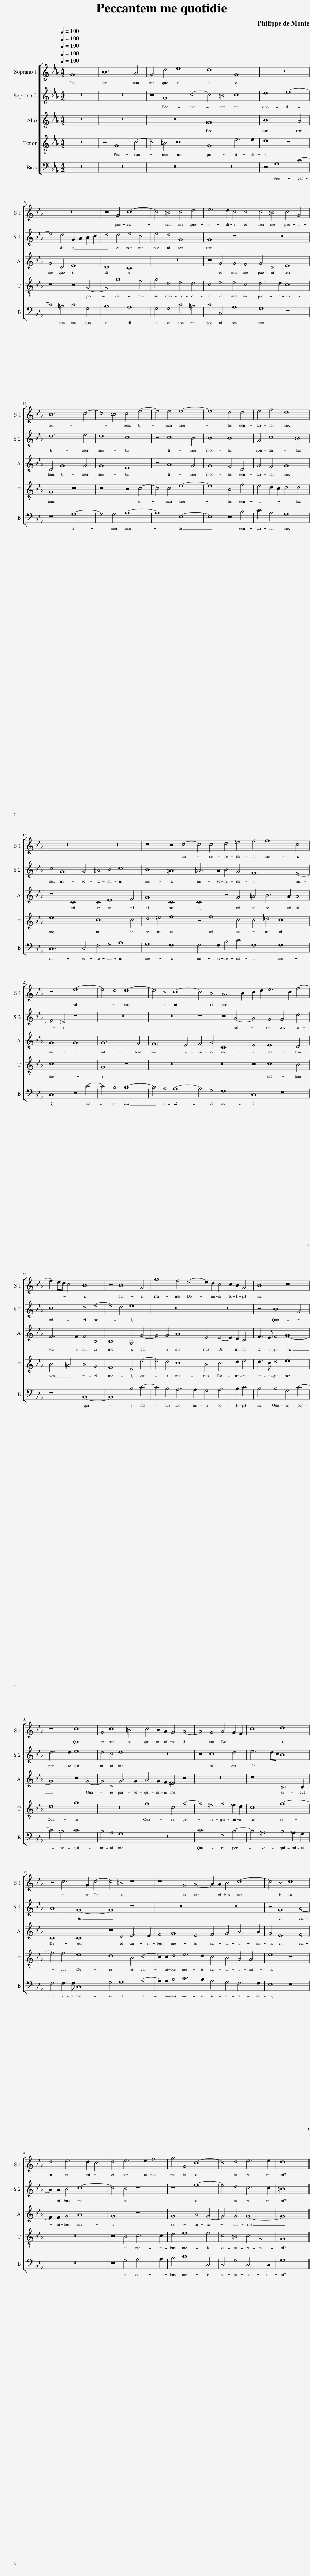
X:1
%%score [ 1 2 3 4 5 ]
L:1/8
Q:1/4=100
M:4/2
I:linebreak $
K:Eb
V:1 treble
V:2 treble
V:3 treble
V:4 treble-8
V:5 bass
V:1
 G16 | B12 A4 | G4 d4 e8 | d8 G8 | z16 |$ %5
 z16 | z4 G4 c8- | c4 =B4 c4 d4 | e6 d2 c4 c4 | c4 =B4 c4 G4 |$ %10
 B12 c4- | c4 =B4 c4 e4- | e4 e4 e8- | e8 d4 d4 | e4 f4 d8 |$ %15
 z16 | z16 | z8 z4 c4- | c4 c4 d4 =e4 | f4 f8 c4 |$ %20
 z8 e8- | e4 d4 d8- | d4 c4 c8- | c4 B4 A6 B2 | c2 d2 e6 c2 f4- |$ %25
 f2 ed c4 B8 | z4 B8 G4 | g8 f4 e4- | e2 d2 c4 c2 B2 G4 | B8 z8 |$ %30
 z8 c8 | G4 c8 =B4 | c4 B2 A2 G4 A4- | A4 G4 A4 G2 F2 | c8 d8 |$ %35
 z4 c6 G2 c4- | c4 =B4 z8 | z8 G4 A4- | A2 A2 B4 c8- | c4 B4 c8 |$ %40
 d4 e6 d2 c4 | d4 e6 e2 f4 | g4 G4 c8- | c4 d4 e6 e2 | d16 |] %45
V:2
 z16 | z16 | z4 G8 c4- | c4 =B4 c8 | d8 e8- |$ %5
 e4 d4 G2 A2 B2 c2 | d4 d4 e4 c4 | e4 d4 G8 | G8 z8 | z16 |$ %10
 d12 e4 | d8 c8 | z4 c8 B4 | B8 B8 | G4 c8 =B4 |$ %15
 c4 G8 G4 | =A4 B4 c8 | B8 =A8 | =A6 A2 B4 G4 | F12 F4- |$ %20
 F4 =E4 z8 | z16 | z16 | z8 z4 A4- | A4 G4 G4 d4 |$ %25
 c8 d4 e4- | e4 d4 e8 | z16 | z16 | z4 B8 G4 |$ %30
 d6 d2 e8 | d4 c4 d8 | z16 | z4 c8 d4 | e6 dc B8 |$ %35
 A8 G8- | G8 z8 | z16 | z16 | z4 G8 A4- |$ %40
 A2 A2 B4 c8- | c4 B4 z8 | z8 e8- | e4 d4 c6 c2 | =B16 |] %45
V:3
 z16 | z16 | z16 | G16 | B12 A4 |$ %5
 G4 D4 E8 | D8 C8 | z16 | z4 G4 G4 F4 | G4 D4 E8 |$ %10
 D4 G8 G4 | G8 E8 | z4 A8 G4 | G8 F4 D4 | G4 F4 G8 |$ %15
 z8 C8 | C4 E8 F4 | G8 C8 | C8 z4 G4 | =A4 B6 A2 A4 |$ %20
 G8 G8 | G12 F4 | F12 E4 | F4 G4 C8 | E4 E8 D4 |$ %25
 F6 F2 F4 B,4 | B,8 G,4 G4- | G4 G4 A8 | E4 E4- E2 D2 C4 | F3 E F4 G8- |$ %30
 G8 z4 G4- | G4 C4 G6 G2 | A4 G2 F2 =E4 z4 | z16 | z8 B,6 B,2 |$ %35
 C8 C8 | z4 D4 E6 E2 | F4 G8 E4 | F4 G4 A6 A2 | G4 E8 F4- |$ %40
 F2 F2 G4 A8 | G8 z8 | G8 A4 G4- | G4 G4 G8- | G16 |] %45
V:4
 z16 | z4 G8 c4- | c4 =B4 c8 | G8 e6 e2 | d8 z8 |$ %5
 z8 z4 G4- | G4 g8 f4 | g4 d4 e4 d4 | c4 e4 e4 c4 | d6 d2 c8 |$ %10
 G8 z8 | z8 z4 c4- | c4 c4 e8- | e8 B4 f4 | e4 d2 c2 d4 d4 |$ %15
 e16 | c12 c4 | d4 =e4 f8 | z4 f8 c4 | c4 _d4 c8 |$ %20
 c16 | G8 z8 | z16 | z16 | z4 c8 B4 |$ %25
 B4 =A4 B4 G4 | F8 E4 e4- | e4 d4 c8 | B4 c6 d2 e4 | d3 c d4 e8 |$ %30
 d8 g8 | z16 | f8 c4 f4- | f4 =e4 f4 _e2 d2 | c8 f8- |$ %35
 f4 f4 e8 | d8 B4 c4- | c2 c2 d4 e6 d2 | c4 B4 A4 A4 | e8 z8 |$ %40
 z16 | z4 B4 c6 c2 | d4 e8 e4 | c4 =B4 c4 G4 | G16 |] %45
V:5
 z16 | z16 | z16 | z16 | z4 G,8 C4- |$ %5
 C4 =B,4 C4 G,4 | B,8 A,8 | G,4 G,4 C4 =B,4 | C4 C,4 A,8 | G,8 z8 |$ %10
 z8 G,8- | G,4 G,4 A,8- | A,8 E,8- | E,8 z4 B,4 | C4 A,4 G,8 |$ %15
 C,12 C,4 | F,4 G,4 A,8 | G,8 F,8 | F,6 F,2 B,4 C4 | F,8 F,8 |$ %20
 C,8 z4 C4- | C4 B,4 B,8- | B,4 A,4 A,8- | A,4 G,4 F,8 | C,8 z8 |$ %25
 z8 B,,8- | B,,8 B,4 C4- | C4 B,4 A,6 A,2 | G,4 A,6 B,2 C4 | B,4 B,4 G,4 C4- |$ %30
 C4 =B,4 C8 | B,4 A,4 G,8 | z16 | C8 F,4 B,4- | B,4 =A,4 B,4 _A,2 G,2 |$ %35
 F,4 F,3 F, C,8 | G,4 G,8 A,4- | A,2 A,2 B,4 C6 B,2 | A,4 G,4 F,6 F,2 | E,8 z8 |$ %40
 z16 | z4 G,4 A,6 A,2 | B,4 C8 C,4 | C,4 G,4 C,6 C,2 | G,16 |] %45
